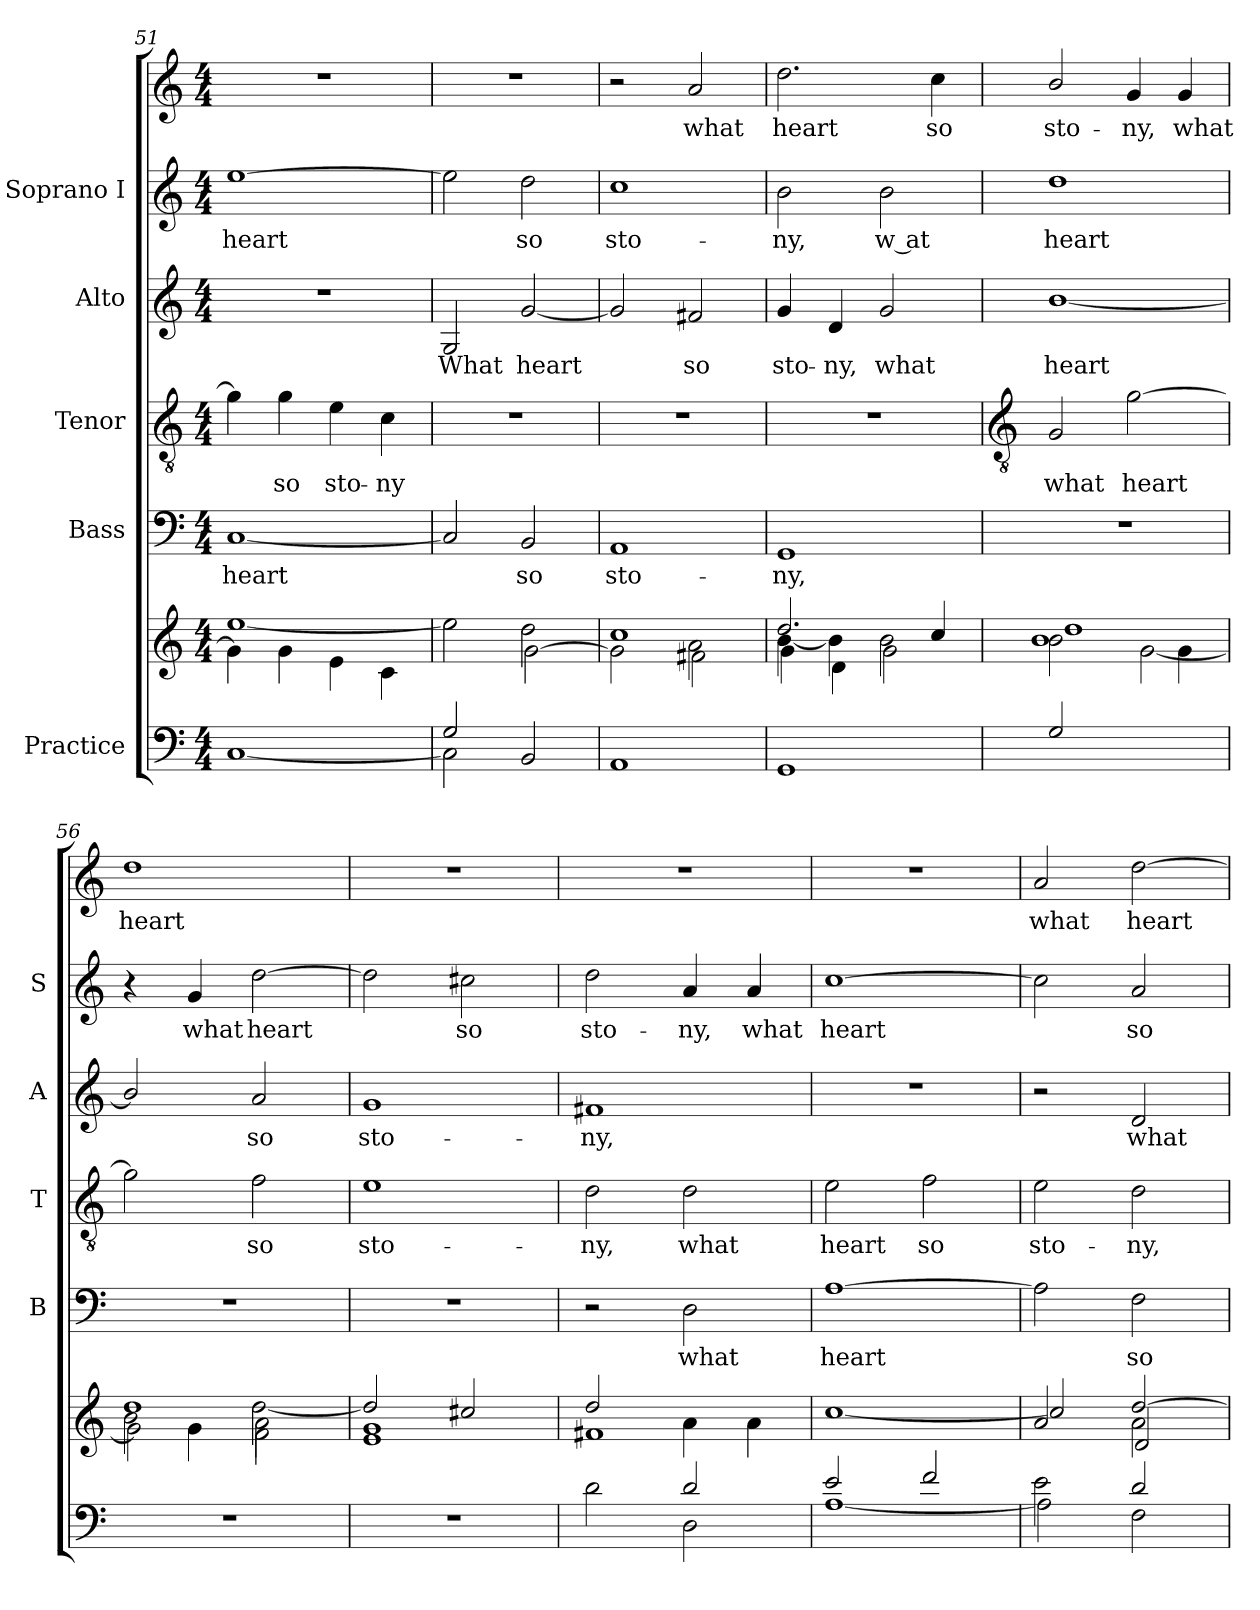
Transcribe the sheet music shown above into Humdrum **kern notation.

**kern	**kern	**kern	**text	**kern	**text	**kern	**text	**kern	**text	**kern	**text
*part5	*part5	*part4	*part4	*part3	*part3	*part2	*part2	*part1	*part1	*part1	*part1
*staff7	*staff6	*staff5	*staff5	*staff4	*staff4	*staff3	*staff3	*staff2	*staff2	*staff1	*staff1
*I"Practice	*	*I"Bass	*	*I"Tenor	*	*I"Alto	*	*I"Soprano I	*	*	*
*	*	*I'B	*	*I'T	*	*I'A	*	*I'S	*	*	*
*clefF4	*clefG2	*clefF4	*	*clefGv2	*	*clefG2	*	*clefG2	*	*clefG2	*
*k[]	*k[]	*k[]	*	*k[]	*	*k[]	*	*k[]	*	*k[]	*
*C:	*C:	*C:	*	*C:	*	*C:	*	*C:	*	*C:	*
*M4/4	*M4/4	*M4/4	*	*M4/4	*	*M4/4	*	*M4/4	*	*M4/4	*
=51	=51	=51	=51	=51	=51	=51	=51	=51	=51	=51	=51
*	*^	*	*	*	*	*	*	*	*	*	*
*	*	*^	*	*	*	*	*	*	*	*	*	*
*	*	*	*^	*	*	*	*	*	*	*	*	*	*
!	!	!	!	!	!	!LO:LY:b	!	!	!	!	!	!LO:LY:b	!	!
[1C	1ryy	[1ee	1ryy	4g\]	[1C	heart	4g]	.	1r	.	[1ee	heart	1r	.
!	!	!	!	!	!	!	!	!LO:LY:b	!	!	!	!	!	!
.	.	.	.	4g\	.	.	4g	so	.	.	.	.	.	.
!	!	!	!	!	!	!	!	!LO:LY:b	!	!	!	!	!	!
.	.	.	.	4e\	.	.	4e	sto-	.	.	.	.	.	.
!	!	!	!	!	!	!	!	!LO:LY:b	!	!	!	!	!	!
.	.	.	.	4c\	.	.	4c	-ny	.	.	.	.	.	.
=52	=52	=52	=52	=52	=52	=52	=52	=52	=52	=52	=52	=52	=52	=52
*^	*	*	*	*	*	*	*	*	*	*	*	*	*	*
*	*^	*	*	*	*	*	*	*	*	*	*	*	*	*	*
!	!	!	!	!	!	!	!	!	!	!	!	!LO:LY:b	!	!	!	!
*	*	*	*	*	*v	*v	*	*	*	*	*	*	*	*	*	*
2G	1ryy	2C\]	1ryy	2ee]	2ryy	2C]	.	1r	.	2G	What	2ee]	.	1r	.
!	!	!	!	!	!	!	!LO:LY:b	!	!	!	!LO:LY:b	!	!LO:LY:b	!	!
2ryy	.	2BB	.	2dd	[2g\	2BB	so	.	.	[2g	heart	2dd	so	.	.
=53	=53	=53	=53	=53	=53	=53	=53	=53	=53	=53	=53	=53	=53	=53	=53
!	!	!	!	!	!	!	!LO:LY:b	!	!	!	!	!	!LO:LY:b	!	!
*	*v	*v	*	*	*	*	*	*	*	*	*	*	*	*	*
1ryy	1AA	2ryy	1cc	2g\]	1AA	sto-	1r	.	2g]	.	1cc	sto-	2r	.
!	!	!	!	!	!	!	!	!	!	!LO:LY:b	!	!	!	!LO:LY:b
.	.	2a\	.	2f#X\	.	.	.	.	2f#X	so	.	.	2a	what
=54	=54	=54	=54	=54	=54	=54	=54	=54	=54	=54	=54	=54	=54	=54
!	!	!	!	!	!	!LO:LY:b	!	!	!	!LO:LY:b	!	!LO:LY:b	!	!LO:LY:b
1ryy	1GG	2.dd/	[4b	4g\	1GG	-ny,	1r	.	4g	sto-	2b	ny,	2.dd	-heart
!	!	!	!	!	!	!	!	!	!	!LO:LY:b	!	!	!	!
.	.	.	4b]	4d\	.	.	.	.	4d	-ny,	.	.	.	.
!	!	!	!	!	!	!	!	!	!	!LO:LY:b	!	!LO:LY:b	!	!
.	.	.	2b	2g\	.	.	.	.	2g	what	2b	w at	.	.
!	!	!	!	!	!	!	!	!	!	!	!	!	!	!LO:LY:b
.	.	4cc/	.	.	.	.	.	.	.	.	.	.	4cc	so
*	*	*v	*v	*v	*	*	*	*	*	*	*	*	*	*
!!LO:LB:g=z
=55	=55	=55	=55	=55	=55	=55	=55	=55	=55	=55	=55	=55
*	*	*	*	*	*clefGv2	*	*	*	*	*	*	*
*	*	*^	*	*	*	*	*	*	*	*	*	*
*	*	*	*^	*	*	*	*	*	*	*	*	*	*
*	*	*	*	*^	*	*	*	*	*	*	*	*	*	*
!	!	!	!	!	!	!	!	!	!LO:LY:b	!	!LO:LY:b	!	!LO:LY:b	!	!LO:LY:b
2G	1ryy	2b\	1dd	1b/	2ryy	1r	.	2G	what	[1b/	heart	1dd	heart	2b/	sto-
!	!	!	!	!	!	!	!	!	!LO:LY:b	!	!	!	!	!	!LO:LY:b
2ryy	.	4g\yy	.	.	[2g\	.	.	[2g	heart	.	.	.	.	4g	-ny,
!	!	!	!	!	!	!	!	!	!	!	!	!	!	!	!LO:LY:b
.	.	4g\	.	.	.	.	.	.	.	.	.	.	.	4g	what
*v	*v	*	*	*	*	*	*	*	*	*	*	*	*	*	*
=56	=56	=56	=56	=56	=56	=56	=56	=56	=56	=56	=56	=56	=56	=56
!	!	!	!	!	!	!	!	!	!	!	!	!	!	!LO:LY:b
1r	1dd	4ryy	2b\	2g\]	1r	.	2g]	.	2b/]	.	4r	.	1dd	heart
!	!	!	!	!	!	!	!	!	!	!	!	!LO:LY:b	!	!
.	.	4g\	.	.	.	.	.	.	.	.	4g	what	.	.
!	!	!	!	!	!	!	!	!LO:LY:b	!	!LO:LY:b	!	!LO:LY:b	!	!
.	.	[2dd	2a\	2f\	.	.	2f	so	2a	so	[2dd	heart	.	.
=57	=57	=57	=57	=57	=57	=57	=57	=57	=57	=57	=57	=57	=57	=57
!	!	!	!	!	!	!	!	!LO:LY:b	!	!LO:LY:b	!	!	!	!
1r	1ryy	2dd/]	1g/	1e	1r	.	1e	sto-	1g	sto-	2dd]	.	1r	.
!	!	!	!	!	!	!	!	!	!	!	!	!LO:LY:b	!	!
.	.	2cc#X/	.	.	.	.	.	.	.	.	2cc#X	so	.	.
*	*	*	*v	*v	*	*	*	*	*	*	*	*	*	*
=58	=58	=58	=58	=58	=58	=58	=58	=58	=58	=58	=58	=58	=58
*^	*	*	*	*	*	*	*	*	*	*	*	*	*
!	!	!	!	!	!	!	!	!LO:LY:b	!	!LO:LY:b	!	!LO:LY:b	!	!
2d	2ryy	1ryy	2dd/	1f#X/	2r	.	2d	-ny,	1f#X	-ny,	2dd	sto-	1r	.
!	!	!	!	!	!	!LO:LY:b	!	!LO:LY:b	!	!	!	!LO:LY:b	!	!
2d	2D\	.	4a	.	2D	what	2d	what	.	.	4a	-ny,	.	.
!	!	!	!	!	!	!	!	!	!	!	!	!LO:LY:b	!	!
.	.	.	4a	.	.	.	.	.	.	.	4a	what	.	.
=59	=59	=59	=59	=59	=59	=59	=59	=59	=59	=59	=59	=59	=59	=59
!	!	!	!	!	!	!LO:LY:b	!	!LO:LY:b	!	!	!	!LO:LY:b	!	!
2e/	[1A\	1ryy	[1cc	1ryy	[1A	heart	2e	heart	1r	.	[1cc	heart	1r	.
!	!	!	!	!	!	!	!	!LO:LY:b	!	!	!	!	!	!
2f/	.	.	.	.	.	.	2f	so	.	.	.	.	.	.
=60	=60	=60	=60	=60	=60	=60	=60	=60	=60	=60	=60	=60	=60	=60
!	!	!	!	!	!	!	!	!LO:LY:b	!	!	!	!	!	!LO:LY:b
2e\	2A\]	2a	2cc/]	2ryy	2A]	.	2e	sto-	2r	.	2cc]	.	2a	what
!	!	!	!	!	!	!LO:LY:b	!	!LO:LY:b	!	!LO:LY:b	!	!LO:LY:b	!	!LO:LY:b
2d	2F\	[2dd/	2a	2d/	2F	so	2d	-ny,	2d	what	2a	so	[2dd	heart
*v	*v	*	*	*	*	*	*	*	*	*	*	*	*	*
*	*v	*v	*v	*	*	*	*	*	*	*	*	*	*
=	=	=	=	=	=	=	=	=	=	=	=
*-	*-	*-	*-	*-	*-	*-	*-	*-	*-	*-	*-
